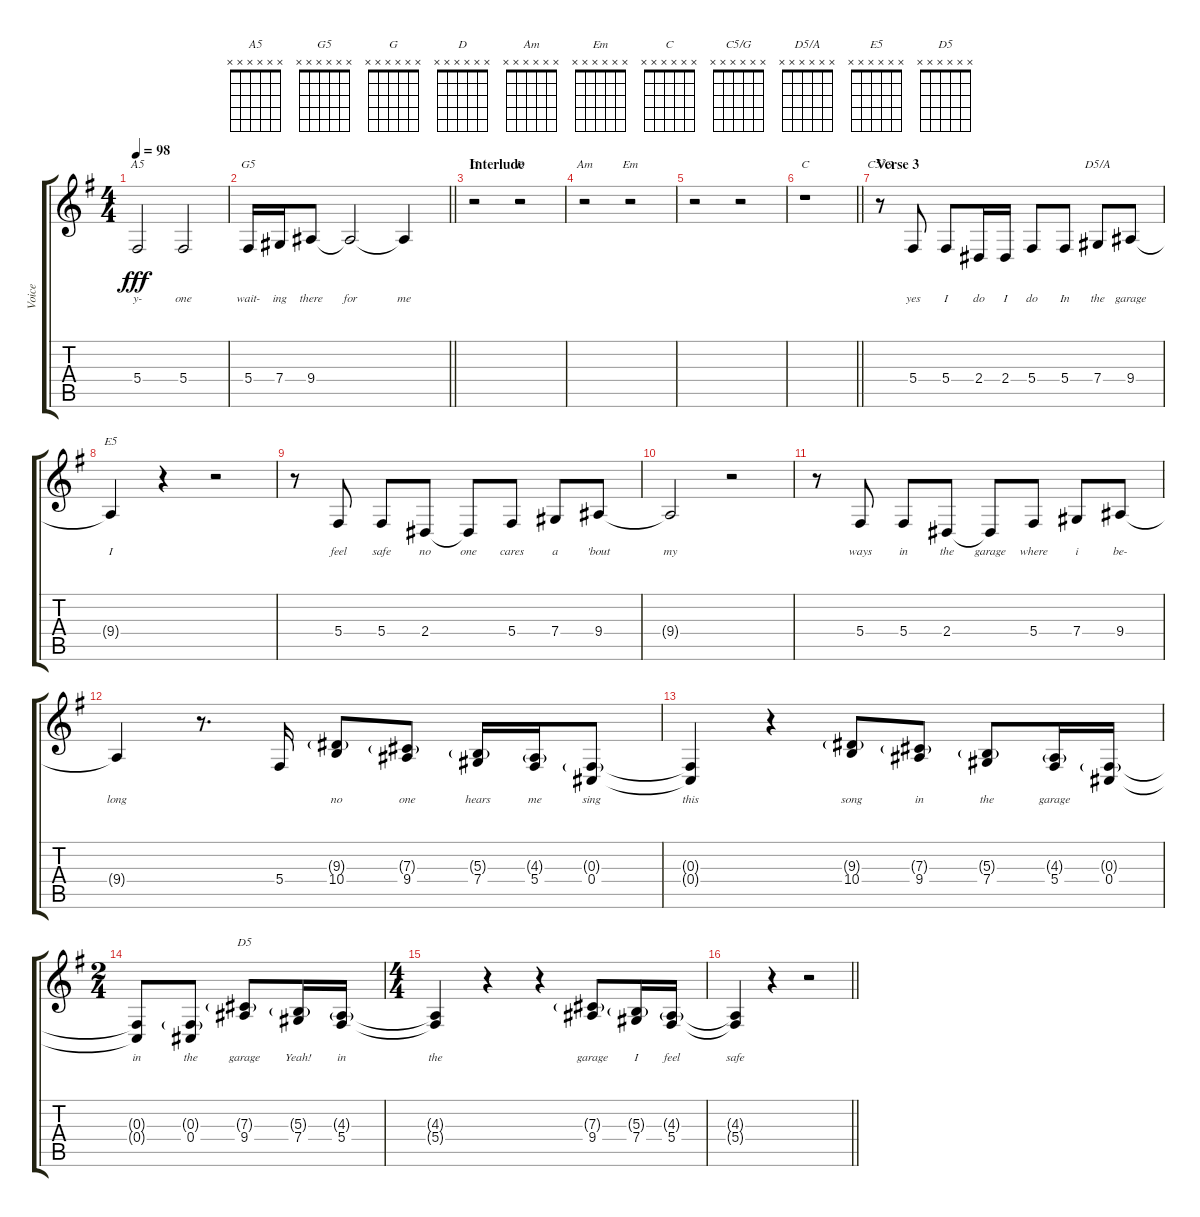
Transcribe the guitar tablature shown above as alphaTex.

\track ("Voice" "Voice") {instrument clarinet}
\staff {score tabs}
\tuning (Eb4 Bb3 Gb3 Db3 Ab2 Eb2) {hide}
\chord ("A5" x x x x x x)
\chord ("G5" x x x x x x)
\chord ("G" x x x x x x)
\chord ("D" x x x x x x)
\chord ("Am" x x x x x x)
\chord ("Em" x x x x x x)
\chord ("C" x x x x x x)
\chord ("C5/G" x x x x x x)
\chord ("D5/A" x x x x x x)
\chord ("E5" x x x x x x)
\chord ("D5" x x x x x x)
\ts (4 4)
\tempo 98
\clef g2
\ks g
5.4.2{ch "A5" lyrics (0 "y-") lyrics (1 "") lyrics (2 "") lyrics (3 "") lyrics (4 "") dy fff} 5.4.2{lyrics (0 "one") lyrics (1 "") lyrics (2 "") lyrics (3 "") lyrics (4 "")} |
\barLineRight lightlight
5.4.16{ch "G5" lyrics (0 "wait-") lyrics (1 "") lyrics (2 "") lyrics (3 "") lyrics (4 "")} 7.4.16{lyrics (0 "ing") lyrics (1 "") lyrics (2 "") lyrics (3 "") lyrics (4 "")} 9.4.8{lyrics (0 "there") lyrics (1 "") lyrics (2 "") lyrics (3 "") lyrics (4 "")} 9.4{t}.2{lyrics (0 "for") lyrics (1 "") lyrics (2 "") lyrics (3 "") lyrics (4 "")} 9.4{t}.4{lyrics (0 "me") lyrics (1 "") lyrics (2 "") lyrics (3 "") lyrics (4 "")} |
\section ("" "Interlude")
r.2{ch "G"} r.2{ch "D"} |
r.2{ch "Am"} r.2{ch "Em"} |
r.2 r.2 |
\barLineRight lightlight
r.1{ch "C"} |
\section ("" "Verse 3")
r.8{ch "C5/G"} 5.4.8{lyrics (0 "yes") lyrics (1 "") lyrics (2 "") lyrics (3 "") lyrics (4 "")} 5.4.8{lyrics (0 "I") lyrics (1 "") lyrics (2 "") lyrics (3 "") lyrics (4 "")} 2.4.16{lyrics (0 "do") lyrics (1 "") lyrics (2 "") lyrics (3 "") lyrics (4 "")} 2.4.16{lyrics (0 "I") lyrics (1 "") lyrics (2 "") lyrics (3 "") lyrics (4 "")} 5.4.8{lyrics (0 "do") lyrics (1 "") lyrics (2 "") lyrics (3 "") lyrics (4 "")} 5.4.8{lyrics (0 "In") lyrics (1 "") lyrics (2 "") lyrics (3 "") lyrics (4 "")} 7.4.8{ch "D5/A" lyrics (0 "the") lyrics (1 "") lyrics (2 "") lyrics (3 "") lyrics (4 "")} 9.4.8{lyrics (0 "garage") lyrics (1 "") lyrics (2 "") lyrics (3 "") lyrics (4 "")} |
9.4{t}.4{ch "E5" lyrics (0 "I") lyrics (1 "") lyrics (2 "") lyrics (3 "") lyrics (4 "")} r.4 r.2 |
r.8 5.4.8{lyrics (0 "feel") lyrics (1 "") lyrics (2 "") lyrics (3 "") lyrics (4 "")} 5.4.8{lyrics (0 "safe") lyrics (1 "") lyrics (2 "") lyrics (3 "") lyrics (4 "")} 2.4.8{lyrics (0 "no") lyrics (1 "") lyrics (2 "") lyrics (3 "") lyrics (4 "")} 2.4{t}.8{lyrics (0 "one") lyrics (1 "") lyrics (2 "") lyrics (3 "") lyrics (4 "")} 5.4.8{lyrics (0 "cares") lyrics (1 "") lyrics (2 "") lyrics (3 "") lyrics (4 "")} 7.4.8{lyrics (0 "a") lyrics (1 "") lyrics (2 "") lyrics (3 "") lyrics (4 "")} 9.4.8{lyrics (0 "'bout") lyrics (1 "") lyrics (2 "") lyrics (3 "") lyrics (4 "")} |
9.4{t}.2{lyrics (0 "my") lyrics (1 "") lyrics (2 "") lyrics (3 "") lyrics (4 "")} r.2 |
r.8 5.4.8{lyrics (0 "ways") lyrics (1 "") lyrics (2 "") lyrics (3 "") lyrics (4 "")} 5.4.8{lyrics (0 "in") lyrics (1 "") lyrics (2 "") lyrics (3 "") lyrics (4 "")} 2.4.8{lyrics (0 "the") lyrics (1 "") lyrics (2 "") lyrics (3 "") lyrics (4 "")} 2.4{t}.8{lyrics (0 "garage") lyrics (1 "") lyrics (2 "") lyrics (3 "") lyrics (4 "")} 5.4.8{lyrics (0 "where") lyrics (1 "") lyrics (2 "") lyrics (3 "") lyrics (4 "")} 7.4.8{lyrics (0 "i") lyrics (1 "") lyrics (2 "") lyrics (3 "") lyrics (4 "")} 9.4.8{lyrics (0 "be-") lyrics (1 "") lyrics (2 "") lyrics (3 "") lyrics (4 "")} |
9.4{t}.4{lyrics (0 "long") lyrics (1 "") lyrics (2 "") lyrics (3 "") lyrics (4 "")} r.8{d} 5.4.16{lyrics (0 "") lyrics (1 "") lyrics (2 "") lyrics (3 "") lyrics (4 "")} (9.3{g} 10.4).8{lyrics (0 "no") lyrics (1 "") lyrics (2 "") lyrics (3 "") lyrics (4 "")} (7.3{g} 9.4).8{lyrics (0 "one") lyrics (1 "") lyrics (2 "") lyrics (3 "") lyrics (4 "")} (5.3{g} 7.4).16{lyrics (0 "hears") lyrics (1 "") lyrics (2 "") lyrics (3 "") lyrics (4 "")} (4.3{g} 5.4).16{lyrics (0 "me") lyrics (1 "") lyrics (2 "") lyrics (3 "") lyrics (4 "")} (0.3{g} 0.4).8{lyrics (0 "sing") lyrics (1 "") lyrics (2 "") lyrics (3 "") lyrics (4 "")} |
(0.3{t} 0.4{t}).4{lyrics (0 "this") lyrics (1 "") lyrics (2 "") lyrics (3 "") lyrics (4 "")} r.4 (9.3{g} 10.4).8{lyrics (0 "song") lyrics (1 "") lyrics (2 "") lyrics (3 "") lyrics (4 "")} (7.3{g} 9.4).8{lyrics (0 "in") lyrics (1 "") lyrics (2 "") lyrics (3 "") lyrics (4 "")} (5.3{g} 7.4).8{lyrics (0 "the") lyrics (1 "") lyrics (2 "") lyrics (3 "") lyrics (4 "")} (4.3{g} 5.4).16{lyrics (0 "garage") lyrics (1 "") lyrics (2 "") lyrics (3 "") lyrics (4 "")} (0.3{g} 0.4).16{lyrics (0 "") lyrics (1 "") lyrics (2 "") lyrics (3 "") lyrics (4 "")} |
\ts (2 4)
(0.3{t} 0.4{t}).8{lyrics (0 "in") lyrics (1 "") lyrics (2 "") lyrics (3 "") lyrics (4 "")} (0.3{g} 0.4).8{lyrics (0 "the") lyrics (1 "") lyrics (2 "") lyrics (3 "") lyrics (4 "")} (7.3{g} 9.4).8{ch "D5" lyrics (0 "garage") lyrics (1 "") lyrics (2 "") lyrics (3 "") lyrics (4 "")} (5.3{g} 7.4).16{lyrics (0 "Yeah!") lyrics (1 "") lyrics (2 "") lyrics (3 "") lyrics (4 "")} (4.3{g} 5.4).16{lyrics (0 "in") lyrics (1 "") lyrics (2 "") lyrics (3 "") lyrics (4 "")} |
\ts (4 4)
(4.3{t} 5.4{t}).4{lyrics (0 "the") lyrics (1 "") lyrics (2 "") lyrics (3 "") lyrics (4 "")} r.4 r.4 (7.3{g} 9.4).8{lyrics (0 "garage") lyrics (1 "") lyrics (2 "") lyrics (3 "") lyrics (4 "")} (5.3{g} 7.4).16{lyrics (0 "I") lyrics (1 "") lyrics (2 "") lyrics (3 "") lyrics (4 "")} (4.3{g} 5.4).16{lyrics (0 "feel") lyrics (1 "") lyrics (2 "") lyrics (3 "") lyrics (4 "")} |
\barLineRight lightlight
(4.3{t} 5.4{t}).4{lyrics (0 "safe") lyrics (1 "") lyrics (2 "") lyrics (3 "") lyrics (4 "")} r.4 r.2
